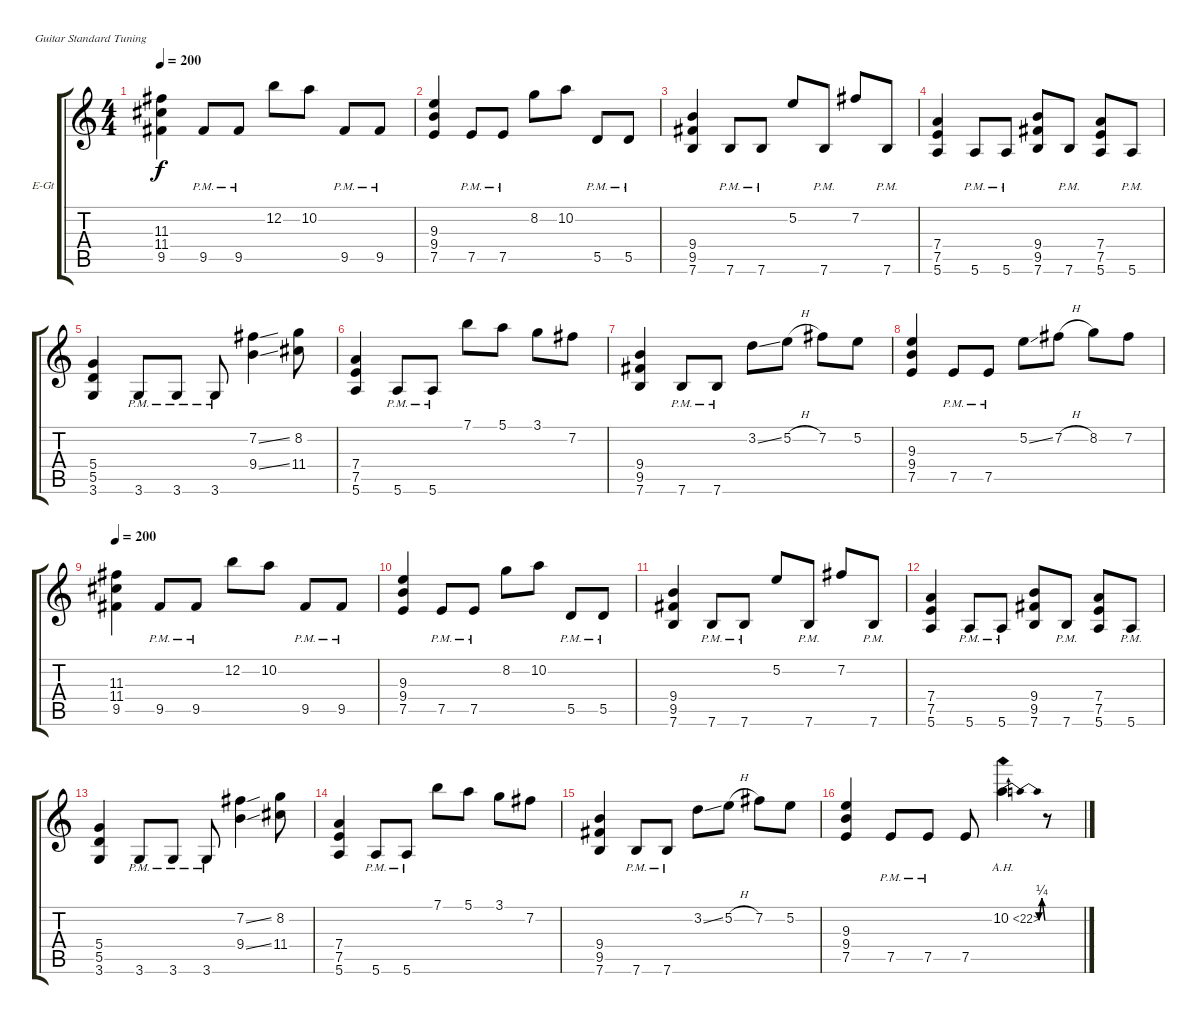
\bracketExtendMode groupsimilarinstruments
\firstSystemTrackNameOrientation horizontal
\otherSystemsTrackNameOrientation horizontal
\track ("Harmony" "E-Gt") {instrument distortionguitar}
\staff {score tabs}
\tuning (E4 B3 G3 D3 A2 E2)
\ts (4 4)
\tempo 200
\clef g2
\ks c
(11.3 11.4 9.5).4{dy f} 9.5{pm}.8 9.5{pm}.8 12.2.8 10.2.8 9.5{pm}.8 9.5{pm}.8 |
(9.3 9.4 7.5).4 7.5{pm}.8 7.5{pm}.8 8.2.8 10.2.8 5.5{pm}.8 5.5{pm}.8 |
(9.4 9.5 7.6).4 7.6{pm}.8 7.6{pm}.8 5.2.8 7.6{pm}.8 7.2.8 7.6{pm}.8 |
(7.4 7.5 5.6).4 5.6{pm}.8 5.6{pm}.8 (9.4 9.5 7.6).8 7.6{pm}.8 (7.4 7.5 5.6).8 5.6{pm}.8 |
(5.4 5.5 3.6).4 3.6{pm}.8 3.6{pm}.8 3.6{pm}.8 (7.2{ss} 9.4{ss}).4 (8.2 11.4).8 |
(7.4 7.5 5.6).4 5.6{pm}.8 5.6{pm}.8 7.1.8 5.1.8 3.1.8 7.2.8 |
(9.4 9.5 7.6).4 7.6{pm}.8 7.6{pm}.8 3.2{ss}.8 5.2{h}.8 7.2.8 5.2.8 |
(9.3 9.4 7.5).4 7.5{pm}.8 7.5{pm}.8 5.2{ss}.8 7.2{h}.8 8.2.8 7.2.8 |
\tempo 200
(11.3 11.4 9.5).4 9.5{pm}.8 9.5{pm}.8 12.2.8 10.2.8 9.5{pm}.8 9.5{pm}.8 |
(9.3 9.4 7.5).4 7.5{pm}.8 7.5{pm}.8 8.2.8 10.2.8 5.5{pm}.8 5.5{pm}.8 |
(9.4 9.5 7.6).4 7.6{pm}.8 7.6{pm}.8 5.2.8 7.6{pm}.8 7.2.8 7.6{pm}.8 |
(7.4 7.5 5.6).4 5.6{pm}.8 5.6{pm}.8 (9.4 9.5 7.6).8 7.6{pm}.8 (7.4 7.5 5.6).8 5.6{pm}.8 |
(5.4 5.5 3.6).4 3.6{pm}.8 3.6{pm}.8 3.6{pm}.8 (7.2{ss} 9.4{ss}).4 (8.2 11.4).8 |
(7.4 7.5 5.6).4 5.6{pm}.8 5.6{pm}.8 7.1.8 5.1.8 3.1.8 7.2.8 |
(9.4 9.5 7.6).4 7.6{pm}.8 7.6{pm}.8 3.2{ss}.8 5.2{h}.8 7.2.8 5.2.8 |
(9.3 9.4 7.5).4 7.5{pm}.8 7.5{pm}.8 7.5.8 10.2{be (bendrelease 0 0 30 1 30 1 60 0) ah 12}.4 r.8
